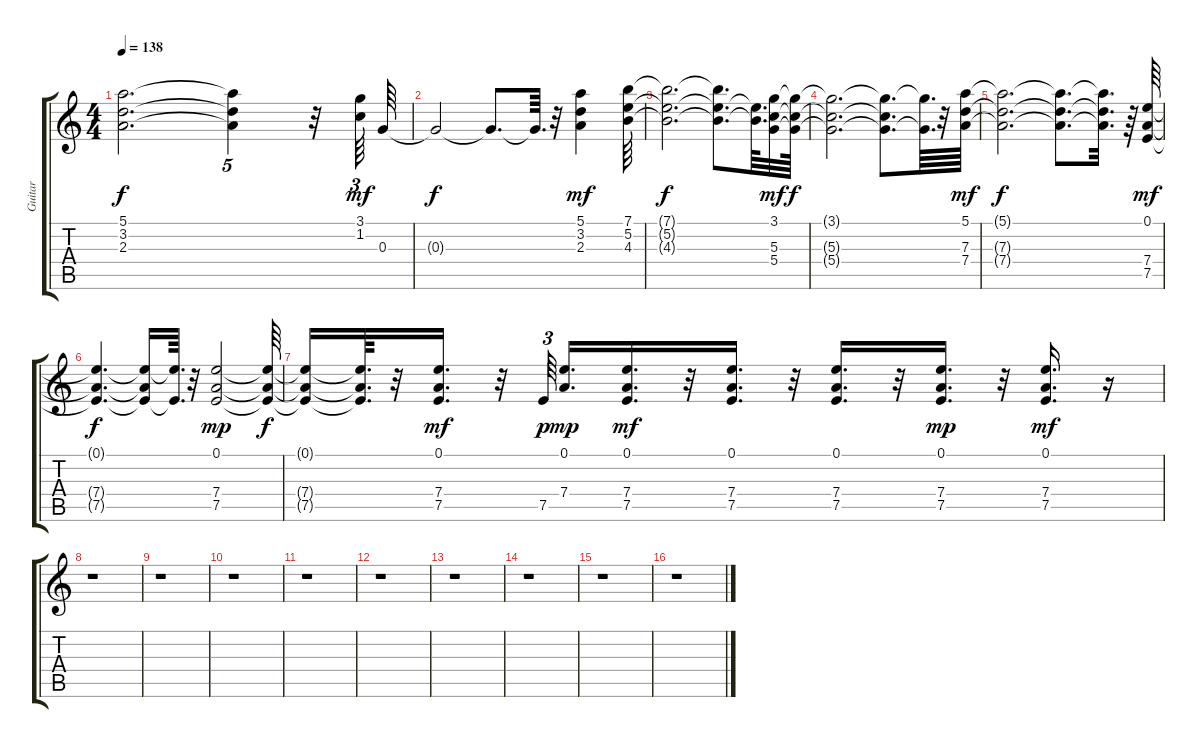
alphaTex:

\track ("Guitar" "Guitar") {instrument distortionguitar}
\staff {score tabs}
\tuning (E4 B3 G3 D3 A2 E2) {hide}
\ts (4 4)
\tempo 138
\clef g2
\ks c
(5.1{t} 3.2{t} 2.3{t}).2{d dy f} (5.1{t} 3.2{t} 2.3{t}).4{tu (5 4)} r.32 (3.1 1.2).64{tu (3 2) dy mf} 0.3.64 |
0.3{t}.2{dy f} 0.3{t}.8{d} 0.3{t}.64{d} r.32 (5.1 3.2 2.3).4{dy mf} (7.1 5.2 4.3).64 |
(7.1{t} 5.2{t} 4.3{t}).2{d dy f} (7.1{t} 5.2{t} 4.3{t}).8{d} (5.2{t} 4.3{t}).64{d} (3.1 5.3 5.4).32{dy mf} (3.1{t} 5.3{t} 5.4{t}).64{dy f} |
(3.1{t} 5.3{t} 5.4{t}).2{d} (3.1{t} 5.3{t} 5.4{t}).8{d} (3.1{t} 5.4{t}).64{d} r.32 (5.1 7.3 7.4).64{dy mf} |
(5.1{t} 7.3{t} 7.4{t}).2{d dy f} (5.1{t} 7.3{t} 7.4{t}).8{d} (5.1{t} 7.3{t} 7.4{t}).32{d} r.64 (0.1 7.4 7.5).64{dy mf} |
(0.1{t} 7.4{t} 7.5{t}).4{d dy f} (0.1{t} 7.4{t} 7.5{t}).16 (0.1{t} 7.5{t}).64{d} r.32 (0.1 7.4 7.5).2{dy mp} (0.1{t} 7.4{t} 7.5{t}).64{dy f} |
(0.1{t} 7.4{t} 7.5{t}).16 (0.1{t} 7.4{t} 7.5{t}).64{d} r.32 (0.1 7.4 7.5).16{d dy mf} r.32 7.5.64{tu (3 2) dy p} (0.1 7.4).16{d dy mp} (0.1 7.4 7.5).16{d dy mf} r.32 (0.1 7.4 7.5).16{d} r.32 (0.1 7.4 7.5).16{d} r.32 (0.1 7.4 7.5).16{d dy mp} r.32 (0.1 7.4 7.5).16{d dy mf} r.16 |
r.1 |
r.1 |
r.1 |
r.1 |
r.1 |
r.1 |
r.1 |
r.1 |
r.1
